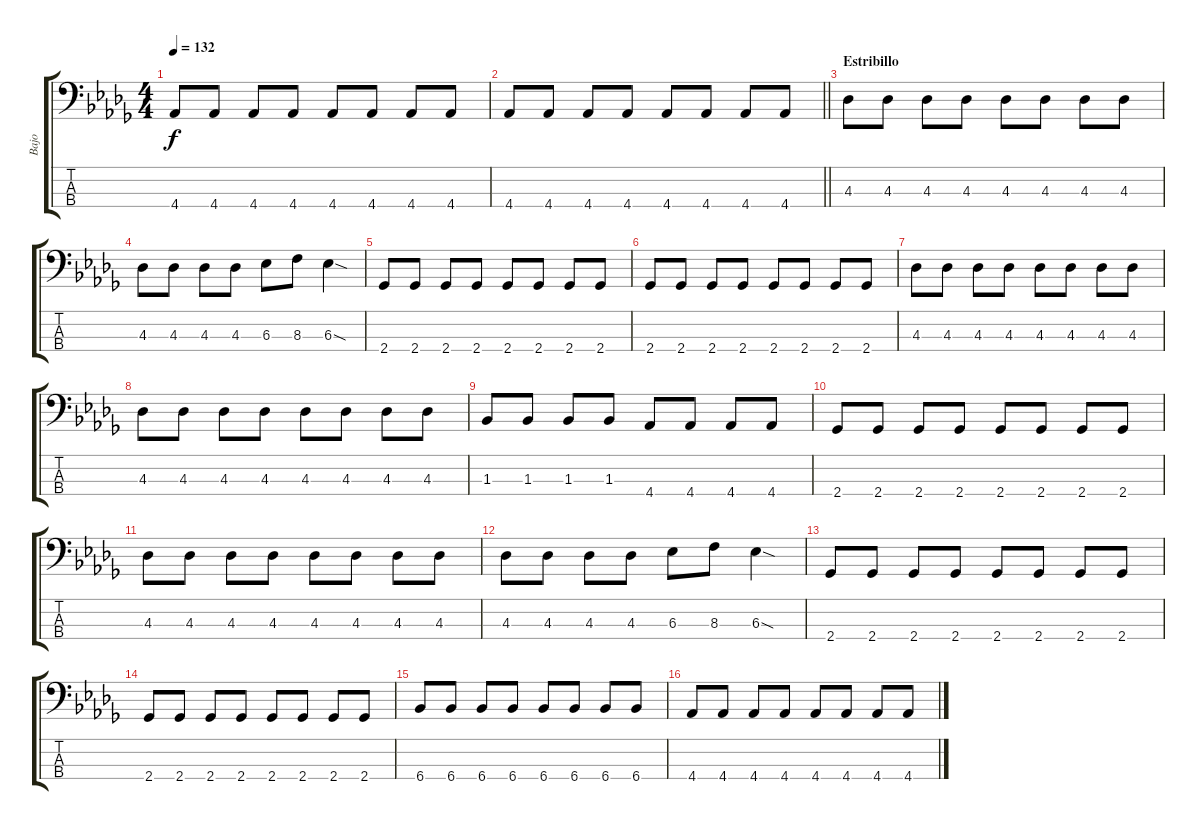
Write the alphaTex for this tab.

\track ("Bajo" "Bajo") {instrument electricbassfinger}
\staff {score tabs}
\tuning (G2 D2 A1 E1) {hide}
\ts (4 4)
\tempo 132
\clef f4
\ks db
4.4.8{dy f} 4.4.8 4.4.8 4.4.8 4.4.8 4.4.8 4.4.8 4.4.8 |
\barLineRight lightlight
4.4.8 4.4.8 4.4.8 4.4.8 4.4.8 4.4.8 4.4.8 4.4.8 |
\section ("" "Estribillo")
4.3.8 4.3.8 4.3.8 4.3.8 4.3.8 4.3.8 4.3.8 4.3.8 |
4.3.8 4.3.8 4.3.8 4.3.8 6.3.8 8.3.8 6.3{sod}.4 |
2.4.8 2.4.8 2.4.8 2.4.8 2.4.8 2.4.8 2.4.8 2.4.8 |
2.4.8 2.4.8 2.4.8 2.4.8 2.4.8 2.4.8 2.4.8 2.4.8 |
4.3.8 4.3.8 4.3.8 4.3.8 4.3.8 4.3.8 4.3.8 4.3.8 |
4.3.8 4.3.8 4.3.8 4.3.8 4.3.8 4.3.8 4.3.8 4.3.8 |
1.3.8 1.3.8 1.3.8 1.3.8 4.4.8 4.4.8 4.4.8 4.4.8 |
2.4.8 2.4.8 2.4.8 2.4.8 2.4.8 2.4.8 2.4.8 2.4.8 |
4.3.8 4.3.8 4.3.8 4.3.8 4.3.8 4.3.8 4.3.8 4.3.8 |
4.3.8 4.3.8 4.3.8 4.3.8 6.3.8 8.3.8 6.3{sod}.4 |
2.4.8 2.4.8 2.4.8 2.4.8 2.4.8 2.4.8 2.4.8 2.4.8 |
2.4.8 2.4.8 2.4.8 2.4.8 2.4.8 2.4.8 2.4.8 2.4.8 |
6.4.8 6.4.8 6.4.8 6.4.8 6.4.8 6.4.8 6.4.8 6.4.8 |
4.4.8 4.4.8 4.4.8 4.4.8 4.4.8 4.4.8 4.4.8 4.4.8
